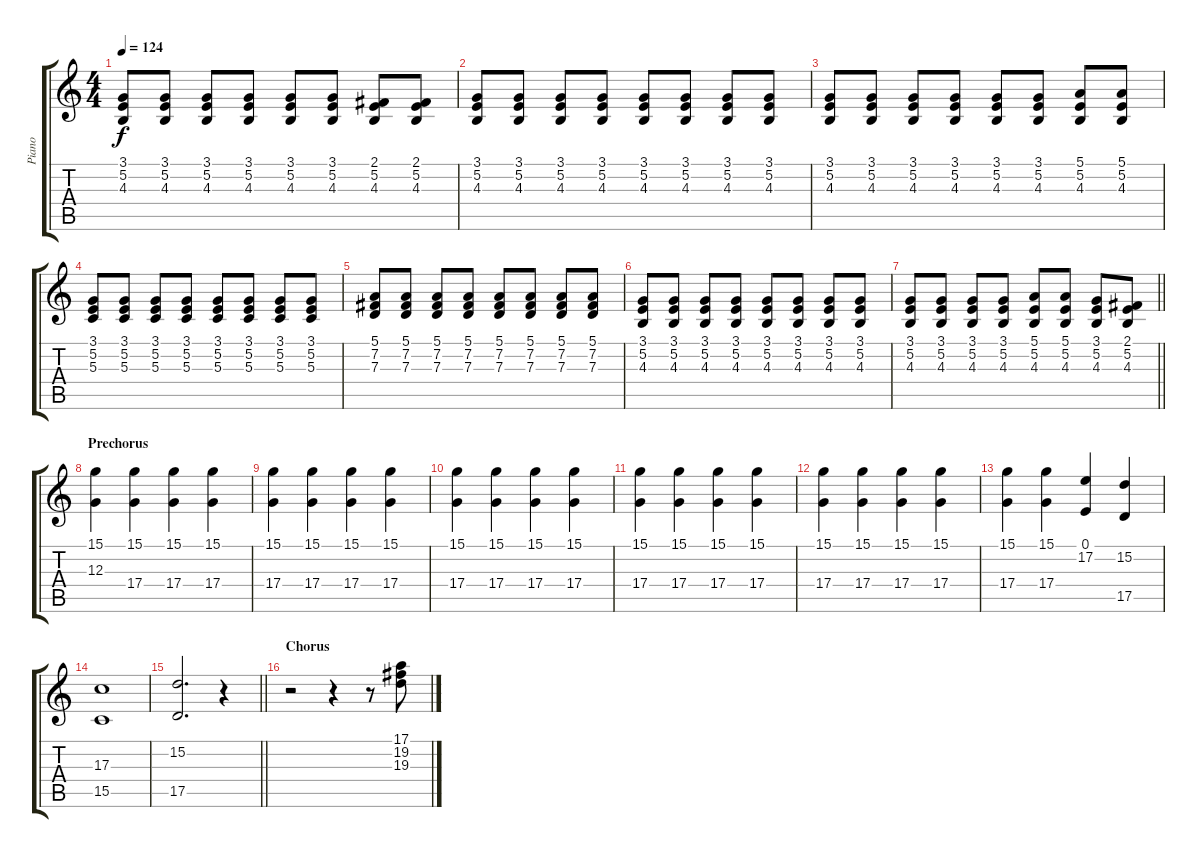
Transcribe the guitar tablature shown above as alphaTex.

\track ("Piano" "Piano") {instrument electricgrandpiano}
\staff {score tabs}
\tuning (E4 B3 G3 D3 A2 E2) {hide}
\ts (4 4)
\tempo 124
\clef g2
\ks c
(3.1 5.2 4.3).8{dy f} (3.1 5.2 4.3).8 (3.1 5.2 4.3).8 (3.1 5.2 4.3).8 (3.1 5.2 4.3).8 (3.1 5.2 4.3).8 (2.1 5.2 4.3).8 (2.1 5.2 4.3).8 |
(3.1 5.2 4.3).8 (3.1 5.2 4.3).8 (3.1 5.2 4.3).8 (3.1 5.2 4.3).8 (3.1 5.2 4.3).8 (3.1 5.2 4.3).8 (3.1 5.2 4.3).8 (3.1 5.2 4.3).8 |
(3.1 5.2 4.3).8 (3.1 5.2 4.3).8 (3.1 5.2 4.3).8 (3.1 5.2 4.3).8 (3.1 5.2 4.3).8 (3.1 5.2 4.3).8 (5.1 5.2 4.3).8 (5.1 5.2 4.3).8 |
(3.1 5.2 5.3).8 (3.1 5.2 5.3).8 (3.1 5.2 5.3).8 (3.1 5.2 5.3).8 (3.1 5.2 5.3).8 (3.1 5.2 5.3).8 (3.1 5.2 5.3).8 (3.1 5.2 5.3).8 |
(5.1 7.2 7.3).8 (5.1 7.2 7.3).8 (5.1 7.2 7.3).8 (5.1 7.2 7.3).8 (5.1 7.2 7.3).8 (5.1 7.2 7.3).8 (5.1 7.2 7.3).8 (5.1 7.2 7.3).8 |
(3.1 5.2 4.3).8 (3.1 5.2 4.3).8 (3.1 5.2 4.3).8 (3.1 5.2 4.3).8 (3.1 5.2 4.3).8 (3.1 5.2 4.3).8 (3.1 5.2 4.3).8 (3.1 5.2 4.3).8 |
\barLineRight lightlight
(3.1 5.2 4.3).8 (3.1 5.2 4.3).8 (3.1 5.2 4.3).8 (3.1 5.2 4.3).8 (5.1 5.2 4.3).8 (5.1 5.2 4.3).8 (3.1 5.2 4.3).8 (2.1 5.2 4.3).8 |
\section ("" "Prechorus")
(15.1 12.3).4 (15.1 17.4).4 (15.1 17.4).4 (15.1 17.4).4 |
(15.1 17.4).4 (15.1 17.4).4 (15.1 17.4).4 (15.1 17.4).4 |
(15.1 17.4).4 (15.1 17.4).4 (15.1 17.4).4 (15.1 17.4).4 |
(15.1 17.4).4 (15.1 17.4).4 (15.1 17.4).4 (15.1 17.4).4 |
(15.1 17.4).4 (15.1 17.4).4 (15.1 17.4).4 (15.1 17.4).4 |
(15.1 17.4).4 (15.1 17.4).4 (0.1 17.2).4 (15.2 17.5).4 |
(17.3 15.5).1 |
\barLineRight lightlight
(15.2 17.5).2{d} r.4 |
\section ("" "Chorus")
r.2 r.4 r.8 (17.1 19.2 19.3).8
